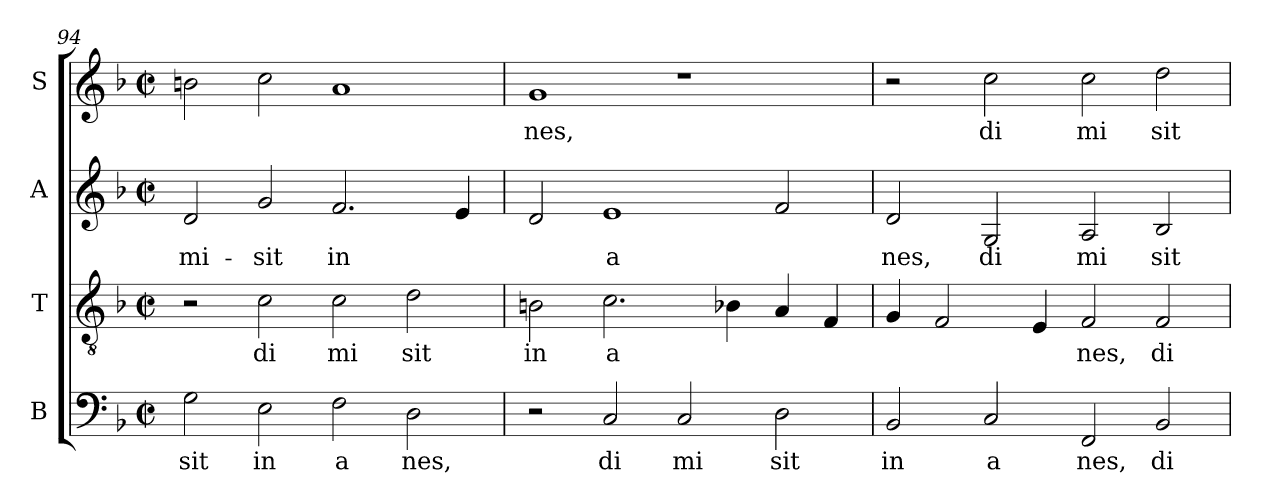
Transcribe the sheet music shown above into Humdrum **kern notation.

**kern	**text	**kern	**text	**kern	**text	**kern	**text
*part4	*part4	*part3	*part3	*part2	*part2	*part1	*part1
*staff4	*staff4	*staff3	*staff3	*staff2	*staff2	*staff1	*staff1
*I"B	*	*I"T	*	*I"A	*	*I"S	*
*I'B	*	*I'T	*	*I'A	*	*I'S	*
*clefF4	*	*clefGv2	*	*clefG2	*	*clefG2	*
*k[b-]	*	*k[b-]	*	*k[b-]	*	*k[b-]	*
*F:	*	*F:	*	*F:	*	*F:	*
*M2/2	*	*M2/2	*	*M2/2	*	*M2/2	*
*met(c|)	*	*met(c|)	*	*met(c|)	*	*met(c|)	*
=94	=94	=94	=94	=94	=94	=94	=94
!	!LO:LY:b:cj	!	!	!	!LO:LY:b:cj	!	!LO:LY:b:cj
2G\	sit	2r	.	2d/	-mi-	2bn\	--
!	!LO:LY:b:cj	!	!LO:LY:b:cj	!	!LO:LY:b:cj	!	!LO:LY:b:cj
2E\	in	2c\	di	2g/	-sit	2cc\	--
!	!LO:LY:b:cj	!	!LO:LY:b:cj	!	!LO:LY:b:cj	!	!LO:LY:b:cj
2F\	a	2c\	mi	2.f/	in-	1a	--
!	!LO:LY:b:cj	!	!LO:LY:b:cj	!	!	!	!
2D\	nes,	2d\	sit	.	.	.	.
!	!	!	!	!	!LO:LY:b:cj	!	!
.	.	.	.	4e/	--	.	.
!!LO:LB:g=z
=95	=95	=95	=95	=95	=95	=95	=95
!	!	!	!LO:LY:b:cj	!	!LO:LY:b:cj	!	!LO:LY:b:cj
2r	.	2Bn\	in	2d/	--	1g	-nes,
!	!LO:LY:b:cj	!	!LO:LY:b:cj	!	!LO:LY:b:cj	!	!
2C/	di	2.c\	a	1e	-a	.	.
!	!LO:LY:b:cj	!	!	!	!	!	!
2C/	mi	.	.	.	.	1r	.
!	!	!	!LO:LY:b:cj	!	!	!	!
.	.	4B-X\	.	.	.	.	.
!	!LO:LY:b:cj	!	!LO:LY:b:cj	!	!LO:LY:b:cj	!	!
2D\	sit	4A/	.	2f/	.	.	.
!	!	!	!LO:LY:b:cj	!	!	!	!
.	.	4F/	.	.	.	.	.
=96	=96	=96	=96	=96	=96	=96	=96
!	!LO:LY:b:cj	!	!LO:LY:b:cj	!	!LO:LY:b:cj	!	!
2BB-/	in	4G/	.	2d/	nes,	2r	.
!	!	!	!LO:LY:b:cj	!	!	!	!
.	.	2F/	.	.	.	.	.
!	!LO:LY:b:cj	!	!	!	!LO:LY:b:cj	!	!LO:LY:b:cj
2C/	a	.	.	2G/	di	2cc\	di
!	!	!	!LO:LY:b:cj	!	!	!	!
.	.	4E/	.	.	.	.	.
!	!LO:LY:b:cj	!	!LO:LY:b:cj	!	!LO:LY:b:cj	!	!LO:LY:b:cj
2FF/	nes,	2F/	nes,	2A/	mi	2cc\	mi
!	!LO:LY:b:cj	!	!LO:LY:b:cj	!	!LO:LY:b:cj	!	!LO:LY:b:cj
2BB-/	di	2F/	di	2B-/	sit	2dd\	sit
=	=	=	=	=	=	=	=
*-	*-	*-	*-	*-	*-	*-	*-
